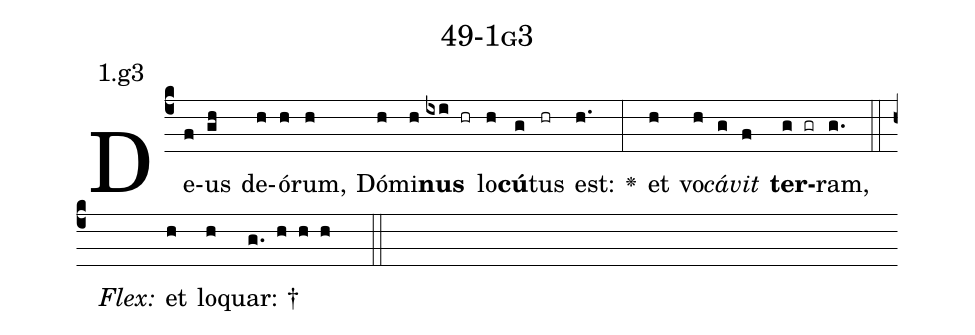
name: 49-1g3;
annotation: 1.g3;
%%
(c4)De(f)us(gh) de(h)ó(h)rum,(h) Dó(h)mi(h)<b>nus</b>(ixi hr) lo(h)<b>cú</b>(g)tus(hr) est:(h.) <v>\greheightstar</v>(:) et(h) vo(h)<i>cá</i>(g)<i>vit</i>(f) <b>ter</b>(g gr)ram,(g.) (::)
<i>Flex:</i>()  et(h) lo(h)quar: †(g. h h h  ::)

%E(h) u(h) o(g) u(f) a(g) e.(g.) (::)
